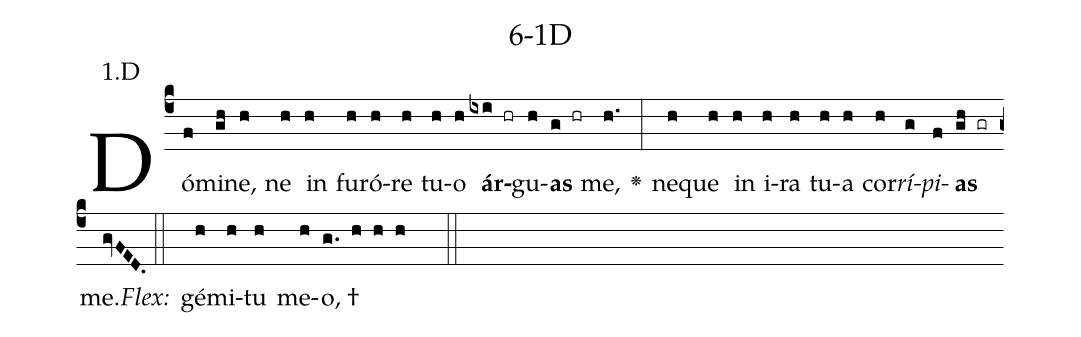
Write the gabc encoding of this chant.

name: 6-1D;
annotation: 1.D;
%%
(c4)Dó(f)mi(gh)ne,(h) ne(h) in(h) fu(h)ró(h)re(h) tu(h)o(h) <b>ár</b>(ixi hr)gu(h)<b>as</b>(g hr) me,(h.) <v>\greheightstar</v>(:) ne(h)que(h) in(h) i(h)ra(h) tu(h)a(h) cor(h)<i>rí</i>(g)<i>pi</i>(f)<b>as</b>(gh gr) me.(gvFED.) (::)
<i>Flex:</i>()  gé(h)mi(h)tu(h) me(h)o, †(g. h h h  ::)

%E(h) u(h) o(g) u(f) a(gh) e.(gvFED.) (::)
